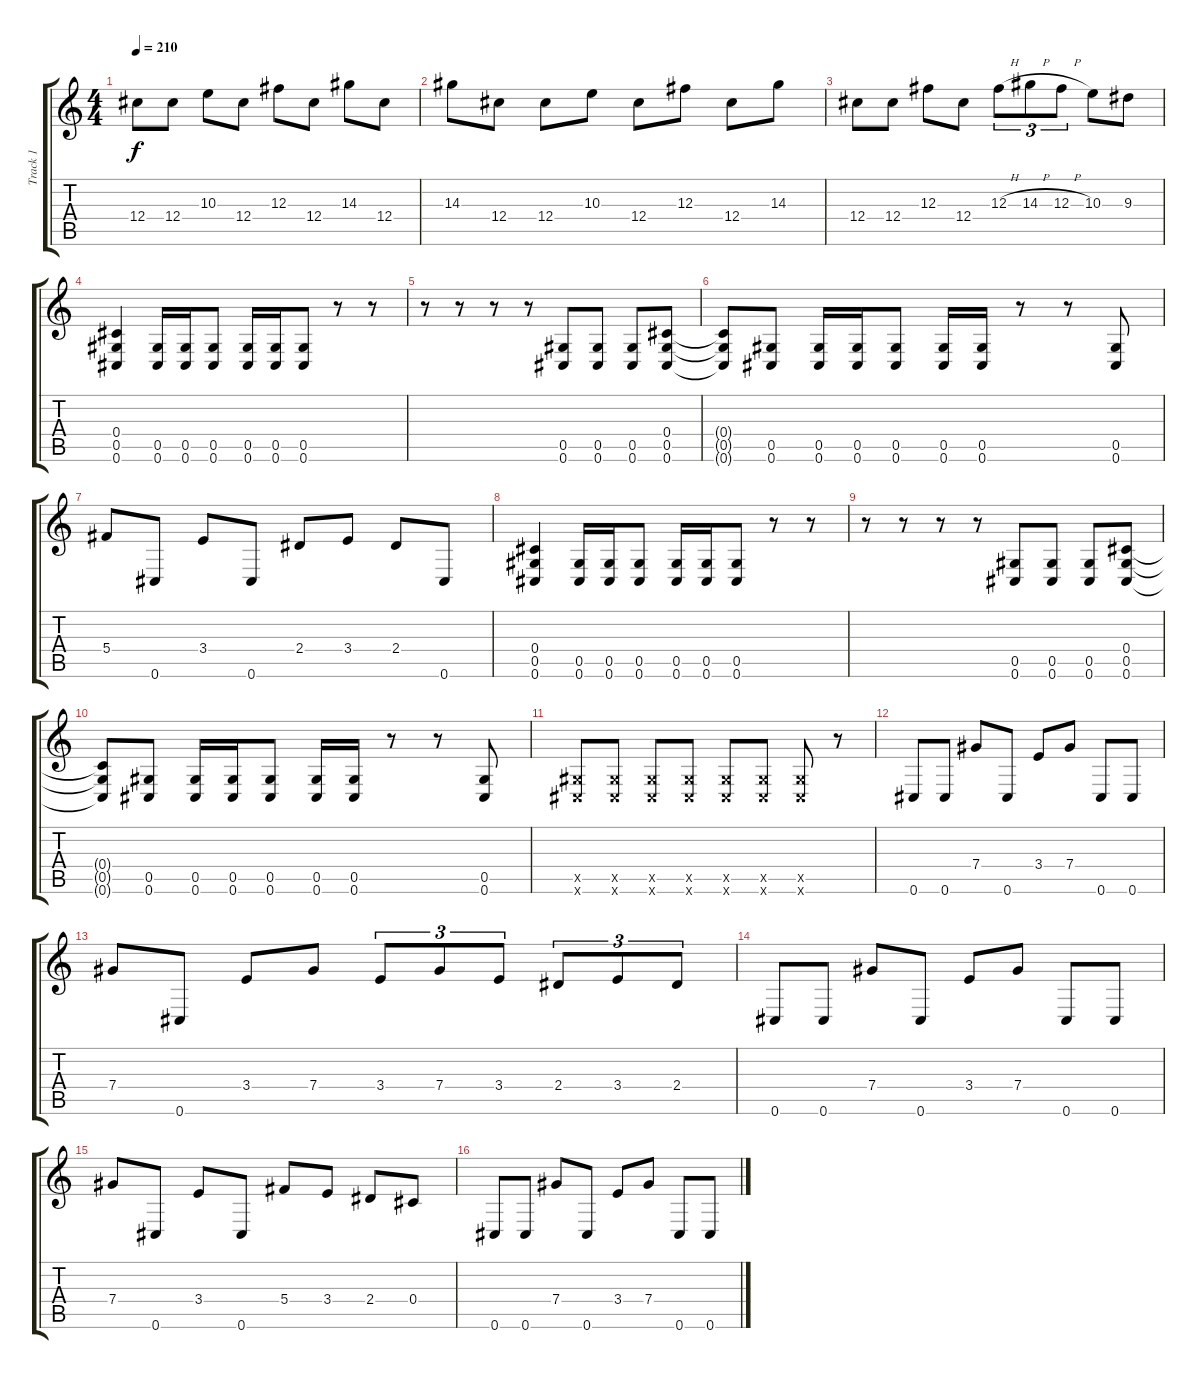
\track ("Track 1" "Track 1") {instrument distortionguitar}
\staff {score tabs}
\tuning (Eb4 Bb3 Gb3 Db3 Ab2 Db2) {hide}
\ts (4 4)
\tempo 210
\clef g2
\ks c
12.4.8{dy f} 12.4.8 10.3.8 12.4.8 12.3.8 12.4.8 14.3.8 12.4.8 |
14.3.8 12.4.8 12.4.8 10.3.8 12.4.8 12.3.8 12.4.8 14.3.8 |
12.4.8 12.4.8 12.3.8 12.4.8 12.3{h}.8{tu (3 2)} 14.3{h}.8{tu (3 2)} 12.3{h}.8{tu (3 2)} 10.3.8 9.3.8 |
(0.4 0.5 0.6).4 (0.5 0.6).16 (0.5 0.6).16 (0.5 0.6).8 (0.5 0.6).16 (0.5 0.6).16 (0.5 0.6).8 r.8 r.8 |
r.8 r.8 r.8 r.8 (0.5 0.6).8 (0.5 0.6).8 (0.5 0.6).8 (0.4 0.5 0.6).8 |
(0.4{t} 0.5{t} 0.6{t}).8 (0.5 0.6).8 (0.5 0.6).16 (0.5 0.6).16 (0.5 0.6).8 (0.5 0.6).16 (0.5 0.6).16 r.8 r.8 (0.5 0.6).8 |
5.4.8 0.6.8 3.4.8 0.6.8 2.4.8 3.4.8 2.4.8 0.6.8 |
(0.4 0.5 0.6).4 (0.5 0.6).16 (0.5 0.6).16 (0.5 0.6).8 (0.5 0.6).16 (0.5 0.6).16 (0.5 0.6).8 r.8 r.8 |
r.8 r.8 r.8 r.8 (0.5 0.6).8 (0.5 0.6).8 (0.5 0.6).8 (0.4 0.5 0.6).8 |
(0.4{t} 0.5{t} 0.6{t}).8 (0.5 0.6).8 (0.5 0.6).16 (0.5 0.6).16 (0.5 0.6).8 (0.5 0.6).16 (0.5 0.6).16 r.8 r.8 (0.5 0.6).8 |
(0.5{x} 0.6{x}).8 (0.5{x} 0.6{x}).8 (0.5{x} 0.6{x}).8 (0.5{x} 0.6{x}).8 (0.5{x} 0.6{x}).8 (0.5{x} 0.6{x}).8 (0.5{x} 0.6{x}).8 r.8 |
0.6.8 0.6.8 7.4.8 0.6.8 3.4.8 7.4.8 0.6.8 0.6.8 |
7.4.8 0.6.8 3.4.8 7.4.8 3.4.8{tu (3 2)} 7.4.8{tu (3 2)} 3.4.8{tu (3 2)} 2.4.8{tu (3 2)} 3.4.8{tu (3 2)} 2.4.8{tu (3 2)} |
0.6.8 0.6.8 7.4.8 0.6.8 3.4.8 7.4.8 0.6.8 0.6.8 |
7.4.8 0.6.8 3.4.8 0.6.8 5.4.8 3.4.8 2.4.8 0.4.8 |
0.6.8 0.6.8 7.4.8 0.6.8 3.4.8 7.4.8 0.6.8 0.6.8
